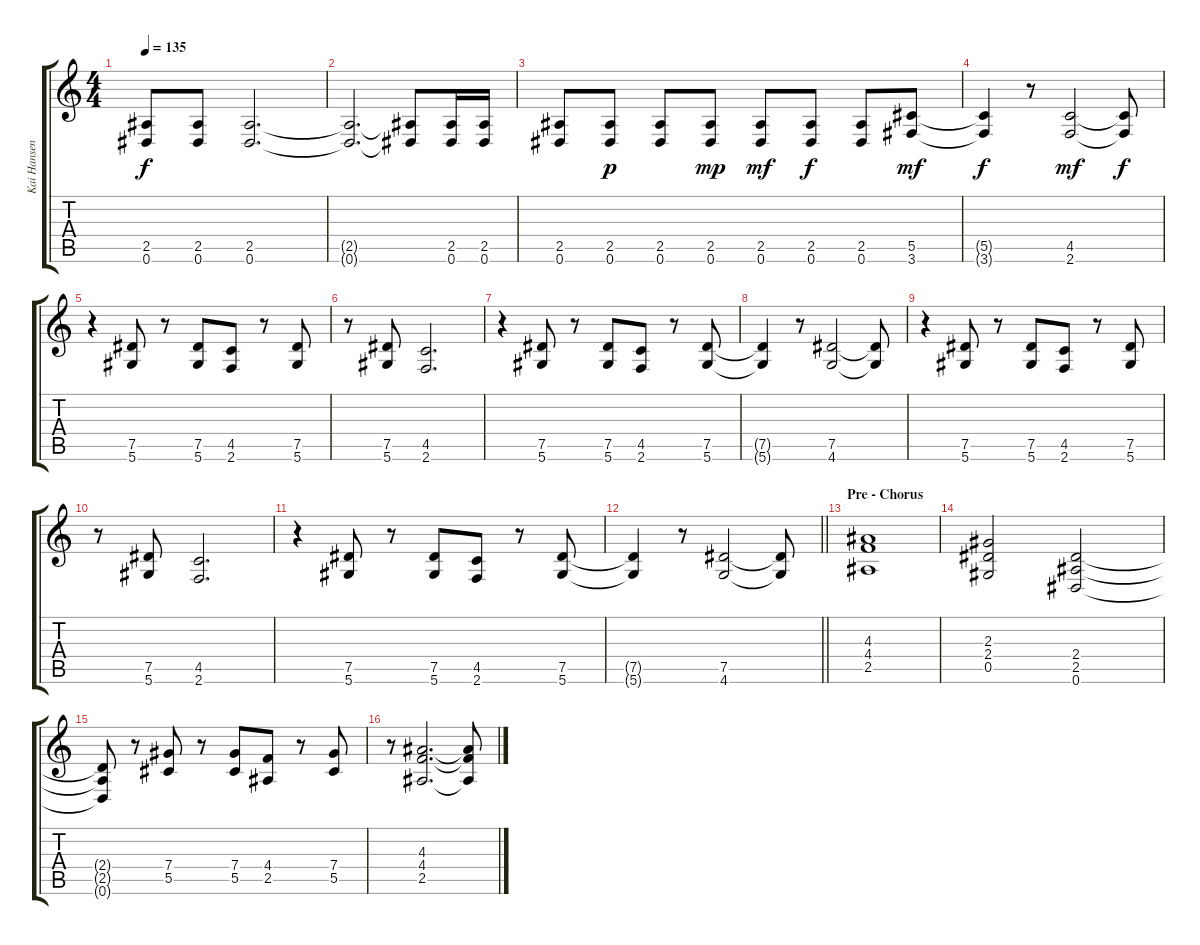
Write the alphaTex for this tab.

\track ("Kai Hansen" "Kai Hansen") {instrument distortionguitar}
\staff {score tabs}
\tuning (Eb4 Bb3 Gb3 Db3 Ab2 Eb2) {hide}
\ts (4 4)
\tempo 135
\clef g2
\ks c
(2.5 0.6).8{dy f} (2.5 0.6).8 (2.5 0.6).2{d} |
(2.5{t} 0.6{t}).2{d} (2.5{t} 0.6{t}).8 (2.5 0.6).16 (2.5 0.6).16 |
(2.5 0.6).8 (2.5 0.6).8{dy p} (2.5 0.6).8 (2.5 0.6).8{dy mp} (2.5 0.6).8{dy mf} (2.5 0.6).8{dy f} (2.5 0.6).8 (5.5 3.6).8{dy mf} |
(5.5{t} 3.6{t}).4{dy f} r.8 (4.5 2.6).2{dy mf} (4.5{t} 2.6{t}).8{dy f} |
r.4 (7.5 5.6).8 r.8 (7.5 5.6).8 (4.5 2.6).8 r.8 (7.5 5.6).8 |
r.8 (7.5 5.6).8 (4.5 2.6).2{d} |
r.4 (7.5 5.6).8 r.8 (7.5 5.6).8 (4.5 2.6).8 r.8 (7.5 5.6).8 |
(7.5{t} 5.6{t}).4 r.8 (7.5 4.6).2 (7.5{t} 4.6{t}).8 |
r.4 (7.5 5.6).8 r.8 (7.5 5.6).8 (4.5 2.6).8 r.8 (7.5 5.6).8 |
r.8 (7.5 5.6).8 (4.5 2.6).2{d} |
r.4 (7.5 5.6).8 r.8 (7.5 5.6).8 (4.5 2.6).8 r.8 (7.5 5.6).8 |
\barLineRight lightlight
(7.5{t} 5.6{t}).4 r.8 (7.5 4.6).2 (7.5{t} 4.6{t}).8 |
\section ("" "Pre - Chorus")
(4.3 4.4 2.5).1 |
(2.3 2.4 0.5).2 (2.4 2.5 0.6).2 |
(2.4{t} 2.5{t} 0.6{t}).8 r.8 (7.4 5.5).8 r.8 (7.4 5.5).8 (4.4 2.5).8 r.8 (7.4 5.5).8 |
r.8 (4.3 4.4 2.5).2{d} (4.3{t} 4.4{t} 2.5{t}).8
